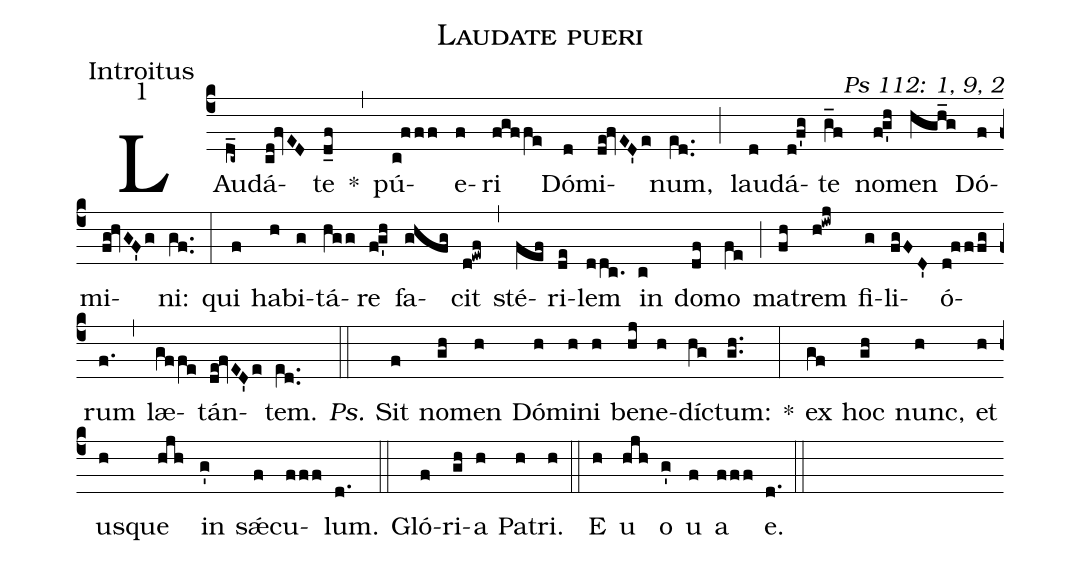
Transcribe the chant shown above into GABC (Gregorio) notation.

name: Laudate pueri;
office-part: Introitus;
mode: 1;
commentary: Ps 112: 1, 9, 2;
%%
(c4) LAu(d_c~)dá(cd!fvED)te(d_f) *(,) pú(c!fff)e(f)ri(fgffe) Dó(d)mi(de!fvED'e)num,(e[ll:1]d..) (;) lau(d)dá(d!f'g)te(g_f) no(fg'h)men(hgh_g) Dó(f)mi(fg!hvGF'g)ni:(gf..) (:)
qui(f) ha(h)bi(g)tá(hgg)re(fg'h) fa(ghfg)cit(d!ewf) (,) sté(fef)ri(de)lem(ddc.) in(c) do(df)mo(fe) (;) ma(fh)trem(h!iwj) fi(g)li(fgFD')ó(d!fffg)rum(f.) (,) læ(gffe)tán(de!fvED'e)tem.(e[ll:1]d..) (::)
<i>Ps.</i> Sit(f) no(gh)men(h) Dó(h)mi(h)ni(h) be(hj)ne(h)díc(hg)tum:(gh..) *(:)
ex(gf) hoc(gh) nunc,(h) et(h) us(h)que(hjh) in(g') sǽ(f)cu(fff)lum.(d.) (::)
Gló(f)ri(gh)a(h) Pa(h)tri.(h) (::)
<eu>E(h) u(hjh) o(g') u(f) a(fff) e.</eu>(d.) (::)
